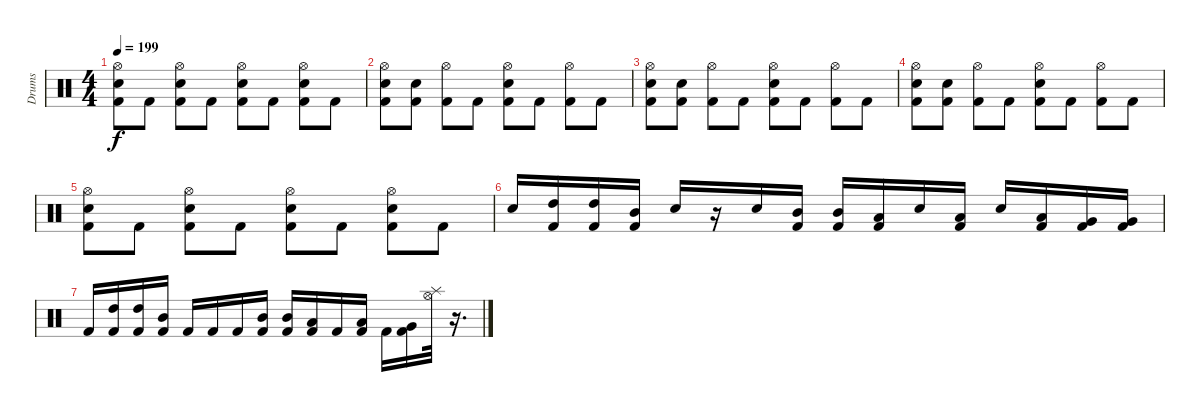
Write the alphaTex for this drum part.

\track ("Drums" "Drums") {instrument percussion}
\staff {score}
\articulation defaults
\ts (4 4)
\tempo 199
\clef neutral
\ks c
("Hi-Hat (open)" "Kick (hit) 2" "Snare (hit) 2").8{dy f} "Kick (hit) 2".8 ("Hi-Hat (open)" "Kick (hit) 2" "Snare (hit) 2").8 "Kick (hit) 2".8 ("Hi-Hat (open)" "Kick (hit) 2" "Snare (hit) 2").8 "Kick (hit) 2".8 ("Hi-Hat (open)" "Kick (hit) 2" "Snare (hit) 2").8 "Kick (hit) 2".8 |
("Hi-Hat (open)" "Kick (hit) 2" "Snare (hit) 2").8 ("Kick (hit) 2" "Snare (hit) 2").8 ("Hi-Hat (open)" "Kick (hit) 2").8 "Kick (hit) 2".8 ("Hi-Hat (open)" "Kick (hit) 2" "Snare (hit) 2").8 "Kick (hit) 2".8 ("Hi-Hat (open)" "Kick (hit) 2").8 "Kick (hit) 2".8 |
("Hi-Hat (open)" "Kick (hit) 2" "Snare (hit) 2").8 ("Kick (hit) 2" "Snare (hit) 2").8 ("Hi-Hat (open)" "Kick (hit) 2").8 "Kick (hit) 2".8 ("Hi-Hat (open)" "Kick (hit) 2" "Snare (hit) 2").8 "Kick (hit) 2".8 ("Hi-Hat (open)" "Kick (hit) 2").8 "Kick (hit) 2".8 |
("Hi-Hat (open)" "Kick (hit) 2" "Snare (hit) 2").8 ("Kick (hit) 2" "Snare (hit) 2").8 ("Hi-Hat (open)" "Kick (hit) 2").8 "Kick (hit) 2".8 ("Hi-Hat (open)" "Kick (hit) 2" "Snare (hit) 2").8 "Kick (hit) 2".8 ("Hi-Hat (open)" "Kick (hit) 2").8 "Kick (hit) 2".8 |
("Hi-Hat (open)" "Kick (hit) 2" "Snare (hit) 2").8 "Kick (hit) 2".8 ("Hi-Hat (open)" "Kick (hit) 2" "Snare (hit) 2").8 "Kick (hit) 2".8 ("Hi-Hat (open)" "Kick (hit) 2" "Snare (hit) 2").8 "Kick (hit) 2".8 ("Hi-Hat (open)" "Kick (hit) 2" "Snare (hit) 2").8 "Kick (hit) 2".8 |
"Snare (hit) 2".16 ("High Tom (hit)" "Kick (hit) 2").16 ("High Tom (hit)" "Kick (hit) 2").16 ("Mid Tom (hit)" "Kick (hit) 2").16 "Snare (hit) 2".16 r.16 "Snare (hit) 2".16 ("Mid Tom (hit)" "Kick (hit) 2").16 ("Mid Tom (hit)" "Kick (hit) 2").16 ("Low Tom (hit)" "Kick (hit) 2").16 "Snare (hit) 2".16 ("Low Tom (hit)" "Kick (hit) 2").16 "Snare (hit) 2".16 ("Low Tom (hit)" "Kick (hit) 2").16 ("Very Low Tom (hit)" "Kick (hit) 2").16 ("Very Low Tom (hit)" "Kick (hit) 2").16 |
"Kick (hit) 2".16 ("High Tom (hit)" "Kick (hit) 2").16 ("High Tom (hit)" "Kick (hit) 2").16 ("Mid Tom (hit)" "Kick (hit) 2").16 "Kick (hit) 2".16 "Kick (hit) 2".16 "Kick (hit) 2".16 ("Mid Tom (hit)" "Kick (hit) 2").16 ("Mid Tom (hit)" "Kick (hit) 2").16 ("Low Tom (hit)" "Kick (hit) 2").16 "Kick (hit) 2".16 ("Low Tom (hit)" "Kick (hit) 2").16 "Kick (hit) 2".16 ("Very Low Tom (hit)" "Kick (hit) 2").16 ("Hi-Hat (open)" "Splash (hit)").32 r.16{d}
